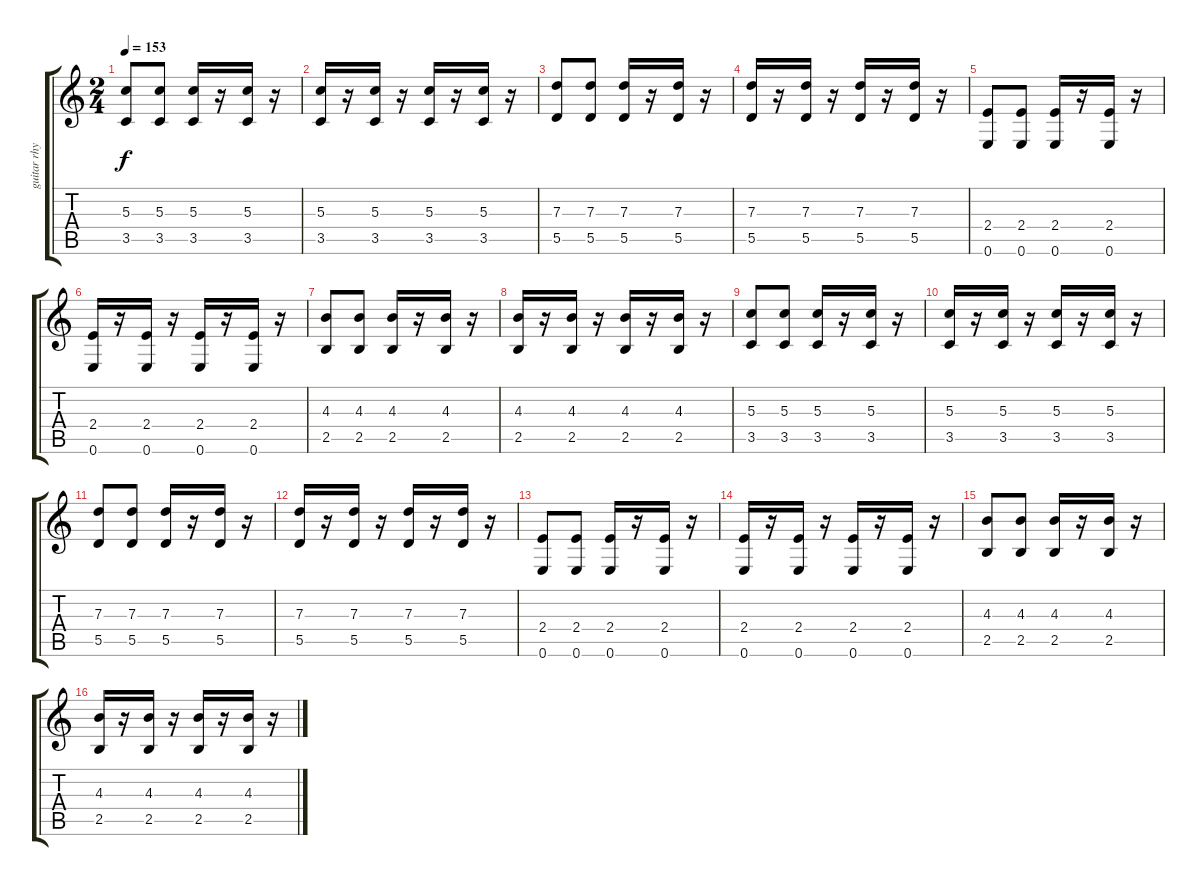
\track ("guitar rhythm right" "guitar rhy") {instrument distortionguitar}
\staff {score tabs}
\tuning (E4 B3 G3 D3 A2 E2) {hide}
\ts (2 4)
\tempo 153
\clef g2
\ks c
(5.3 3.5).8{dy f} (5.3 3.5).8 (5.3 3.5).16 r.16 (5.3 3.5).16 r.16 |
(5.3 3.5).16 r.16 (5.3 3.5).16 r.16 (5.3 3.5).16 r.16 (5.3 3.5).16 r.16 |
(7.3 5.5).8 (7.3 5.5).8 (7.3 5.5).16 r.16 (7.3 5.5).16 r.16 |
(7.3 5.5).16 r.16 (7.3 5.5).16 r.16 (7.3 5.5).16 r.16 (7.3 5.5).16 r.16 |
(2.4 0.6).8 (2.4 0.6).8 (2.4 0.6).16 r.16 (2.4 0.6).16 r.16 |
(2.4 0.6).16 r.16 (2.4 0.6).16 r.16 (2.4 0.6).16 r.16 (2.4 0.6).16 r.16 |
(4.3 2.5).8 (4.3 2.5).8 (4.3 2.5).16 r.16 (4.3 2.5).16 r.16 |
(4.3 2.5).16 r.16 (4.3 2.5).16 r.16 (4.3 2.5).16 r.16 (4.3 2.5).16 r.16 |
(5.3 3.5).8 (5.3 3.5).8 (5.3 3.5).16 r.16 (5.3 3.5).16 r.16 |
(5.3 3.5).16 r.16 (5.3 3.5).16 r.16 (5.3 3.5).16 r.16 (5.3 3.5).16 r.16 |
(7.3 5.5).8 (7.3 5.5).8 (7.3 5.5).16 r.16 (7.3 5.5).16 r.16 |
(7.3 5.5).16 r.16 (7.3 5.5).16 r.16 (7.3 5.5).16 r.16 (7.3 5.5).16 r.16 |
(2.4 0.6).8 (2.4 0.6).8 (2.4 0.6).16 r.16 (2.4 0.6).16 r.16 |
(2.4 0.6).16 r.16 (2.4 0.6).16 r.16 (2.4 0.6).16 r.16 (2.4 0.6).16 r.16 |
(4.3 2.5).8 (4.3 2.5).8 (4.3 2.5).16 r.16 (4.3 2.5).16 r.16 |
(4.3 2.5).16 r.16 (4.3 2.5).16 r.16 (4.3 2.5).16 r.16 (4.3 2.5).16 r.16
